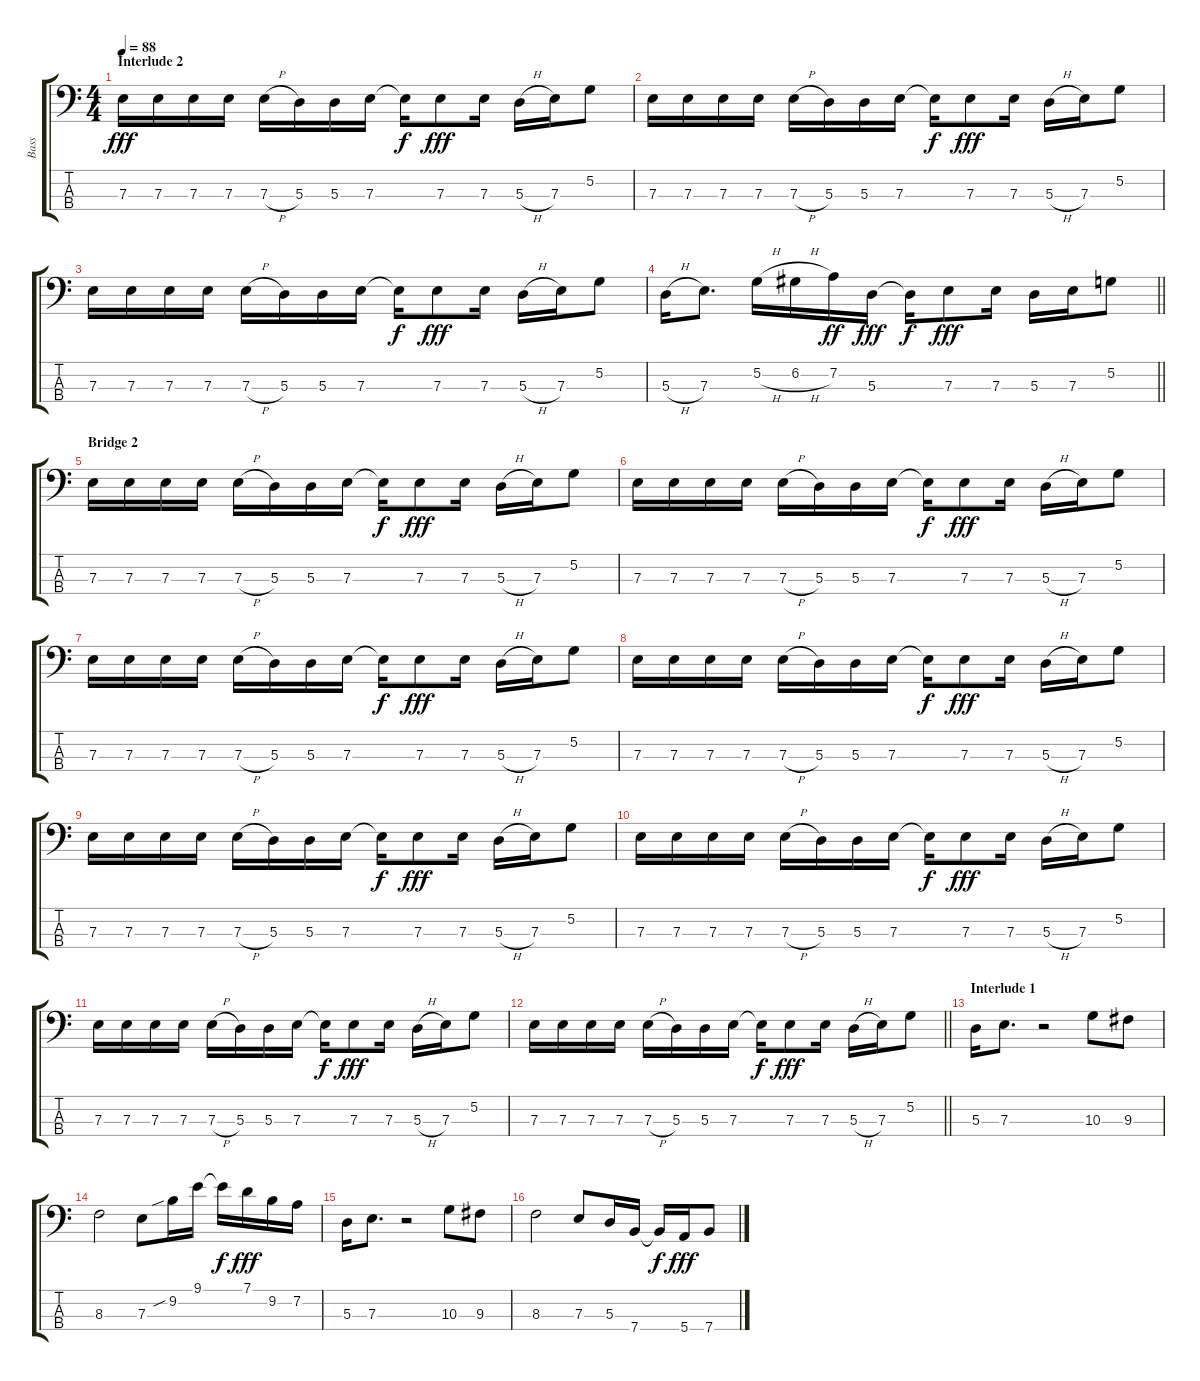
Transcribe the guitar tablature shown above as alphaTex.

\track ("Bass" "Bass") {instrument electricbassfinger}
\staff {score tabs}
\tuning (G2 D2 A1 E1) {hide}
\ts (4 4)
\section ("" "Interlude 2")
\tempo 88
\clef f4
\ks c
7.3.16{dy fff} 7.3.16 7.3.16 7.3.16 7.3{h}.16 5.3.16 5.3.16 7.3.16 7.3{t}.16{dy f} 7.3.8{dy fff} 7.3.16 5.3{h}.16 7.3.16 5.2.8 |
7.3.16 7.3.16 7.3.16 7.3.16 7.3{h}.16 5.3.16 5.3.16 7.3.16 7.3{t}.16{dy f} 7.3.8{dy fff} 7.3.16 5.3{h}.16 7.3.16 5.2.8 |
7.3.16 7.3.16 7.3.16 7.3.16 7.3{h}.16 5.3.16 5.3.16 7.3.16 7.3{t}.16{dy f} 7.3.8{dy fff} 7.3.16 5.3{h}.16 7.3.16 5.2.8 |
\barLineRight lightlight
5.3{h}.16 7.3.8{d} 5.2{h}.16 6.2{h}.16 7.2.16{dy ff} 5.3.16{dy fff} 5.3{t}.16{dy f} 7.3.8{dy fff} 7.3.16 5.3.16 7.3.16 5.2.8 |
\section ("" "Bridge 2")
7.3.16 7.3.16 7.3.16 7.3.16 7.3{h}.16 5.3.16 5.3.16 7.3.16 7.3{t}.16{dy f} 7.3.8{dy fff} 7.3.16 5.3{h}.16 7.3.16 5.2.8 |
7.3.16 7.3.16 7.3.16 7.3.16 7.3{h}.16 5.3.16 5.3.16 7.3.16 7.3{t}.16{dy f} 7.3.8{dy fff} 7.3.16 5.3{h}.16 7.3.16 5.2.8 |
7.3.16 7.3.16 7.3.16 7.3.16 7.3{h}.16 5.3.16 5.3.16 7.3.16 7.3{t}.16{dy f} 7.3.8{dy fff} 7.3.16 5.3{h}.16 7.3.16 5.2.8 |
7.3.16 7.3.16 7.3.16 7.3.16 7.3{h}.16 5.3.16 5.3.16 7.3.16 7.3{t}.16{dy f} 7.3.8{dy fff} 7.3.16 5.3{h}.16 7.3.16 5.2.8 |
7.3.16 7.3.16 7.3.16 7.3.16 7.3{h}.16 5.3.16 5.3.16 7.3.16 7.3{t}.16{dy f} 7.3.8{dy fff} 7.3.16 5.3{h}.16 7.3.16 5.2.8 |
7.3.16 7.3.16 7.3.16 7.3.16 7.3{h}.16 5.3.16 5.3.16 7.3.16 7.3{t}.16{dy f} 7.3.8{dy fff} 7.3.16 5.3{h}.16 7.3.16 5.2.8 |
7.3.16 7.3.16 7.3.16 7.3.16 7.3{h}.16 5.3.16 5.3.16 7.3.16 7.3{t}.16{dy f} 7.3.8{dy fff} 7.3.16 5.3{h}.16 7.3.16 5.2.8 |
\barLineRight lightlight
7.3.16 7.3.16 7.3.16 7.3.16 7.3{h}.16 5.3.16 5.3.16 7.3.16 7.3{t}.16{dy f} 7.3.8{dy fff} 7.3.16 5.3{h}.16 7.3.16 5.2.8 |
\section ("" "Interlude 1")
5.3.16 7.3.8{d} r.2 10.3.8 9.3.8 |
8.3.2 7.3.8 9.2{sib}.16 9.1.16 9.1{t}.16{dy f} 7.1.16{dy fff} 9.2.16 7.2.16 |
5.3.16 7.3.8{d} r.2 10.3.8 9.3.8 |
8.3.2 7.3.8 5.3.16 7.4.16 7.4{t}.16{dy f} 5.4.16{dy fff} 7.4.8
